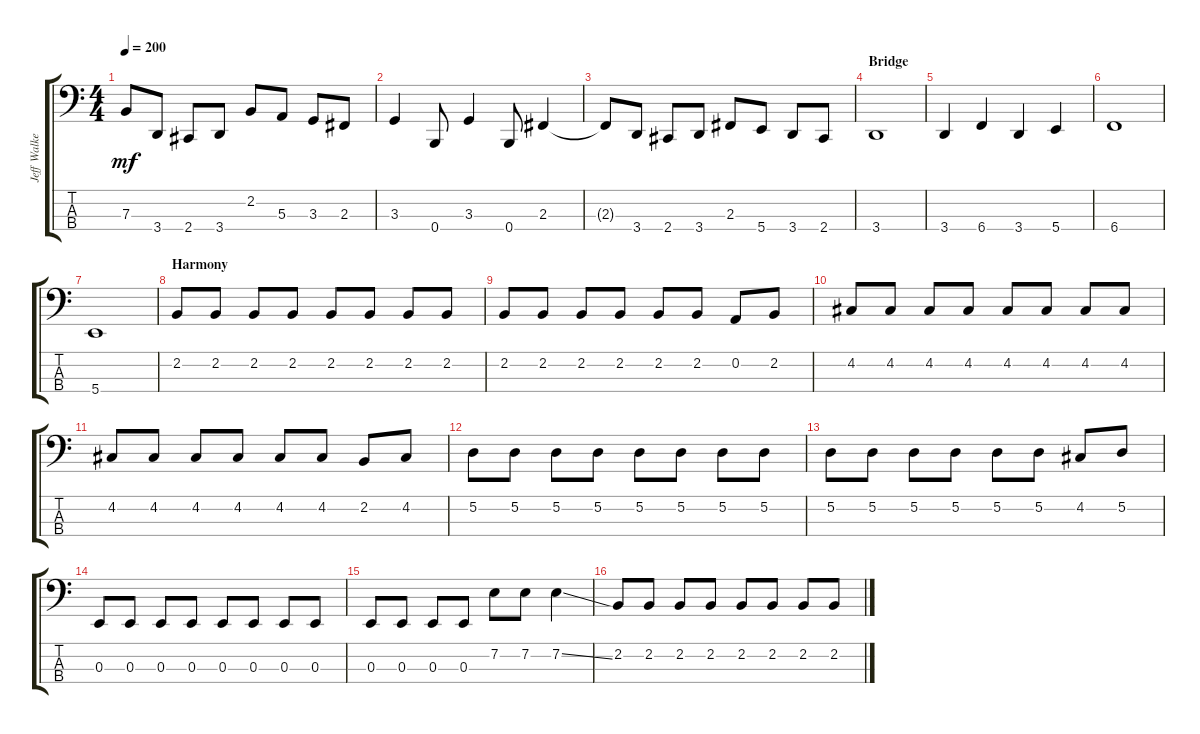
\track ("Jeff Walker" "Jeff Walke") {instrument electricbasspick}
\staff {score tabs}
\tuning (D2 A1 E1 B0) {hide}
\ts (4 4)
\tempo 200
\clef f4
\ks c
7.3{t}.8{dy mf} 3.4.8 2.4.8 3.4.8 2.2.8 5.3.8 3.3.8 2.3.8 |
3.3.4 0.4.8 3.3.4 0.4.8 2.3.4 |
2.3{t}.8 3.4.8 2.4.8 3.4.8 2.3.8 5.4.8 3.4.8 2.4.8 |
\section ("" "Bridge")
3.4.1 |
3.4.4 6.4.4 3.4.4 5.4.4 |
6.4.1 |
5.4.1 |
\section ("" "Harmony")
2.2.8 2.2.8 2.2.8 2.2.8 2.2.8 2.2.8 2.2.8 2.2.8 |
2.2.8 2.2.8 2.2.8 2.2.8 2.2.8 2.2.8 0.2.8 2.2.8 |
4.2.8 4.2.8 4.2.8 4.2.8 4.2.8 4.2.8 4.2.8 4.2.8 |
4.2.8 4.2.8 4.2.8 4.2.8 4.2.8 4.2.8 2.2.8 4.2.8 |
5.2.8 5.2.8 5.2.8 5.2.8 5.2.8 5.2.8 5.2.8 5.2.8 |
5.2.8 5.2.8 5.2.8 5.2.8 5.2.8 5.2.8 4.2.8 5.2.8 |
0.3.8 0.3.8 0.3.8 0.3.8 0.3.8 0.3.8 0.3.8 0.3.8 |
0.3.8 0.3.8 0.3.8 0.3.8 7.2.8 7.2.8 7.2{ss}.4 |
2.2.8 2.2.8 2.2.8 2.2.8 2.2.8 2.2.8 2.2.8 2.2.8
